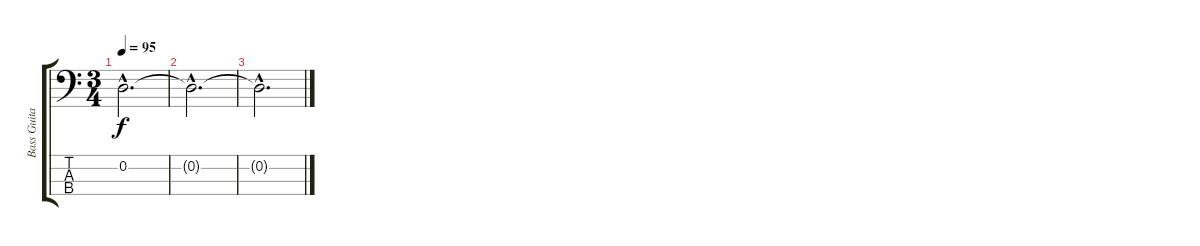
\track ("Bass Guitar (Finger)" "Bass Guita") {instrument electricbassfinger}
\staff {score tabs}
\tuning (G2 D2 A1 D1) {hide}
\ts (3 4)
\tempo 95
\clef f4
\ks c
0.2{hac t}.2{d dy f volume 8} |
0.2{hac t}.2{d} |
0.2{hac t}.2{d}
